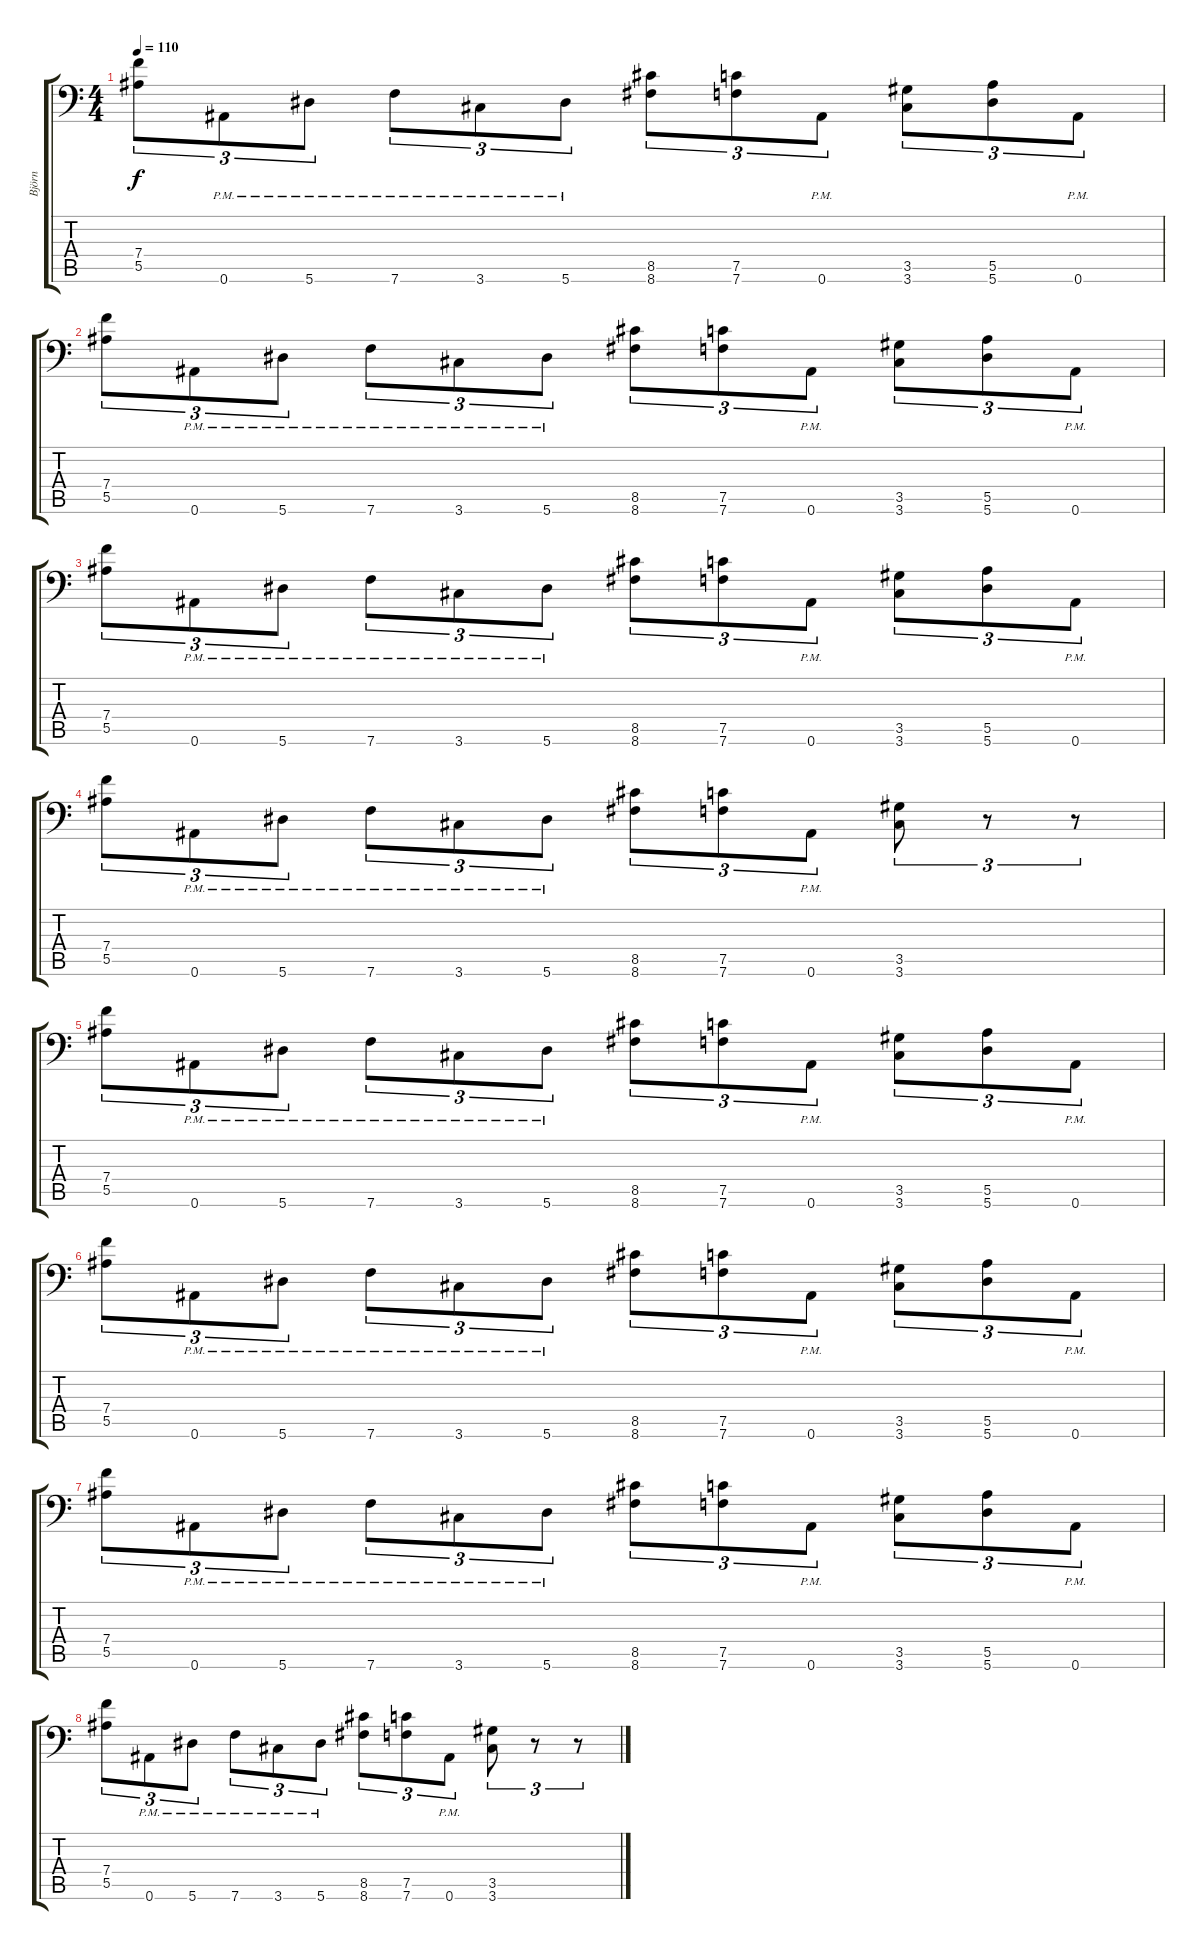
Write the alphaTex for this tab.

\track ("Björn" "Björn") {instrument distortionguitar}
\staff {score tabs}
\tuning (C4 G3 Eb3 Bb2 F2 Bb1) {hide}
\ts (4 4)
\tempo 110
\clef f4
\ks c
(7.4 5.5).8{tu (3 2) dy f instrument distortionguitar} 0.6{pm}.8{tu (3 2)} 5.6{pm}.8{tu (3 2)} 7.6{pm}.8{tu (3 2)} 3.6{pm}.8{tu (3 2)} 5.6{pm}.8{tu (3 2)} (8.5 8.6).8{tu (3 2)} (7.5 7.6).8{tu (3 2)} 0.6{pm}.8{tu (3 2)} (3.5 3.6).8{tu (3 2)} (5.5 5.6).8{tu (3 2)} 0.6{pm}.8{tu (3 2)} |
(7.4 5.5).8{tu (3 2)} 0.6{pm}.8{tu (3 2)} 5.6{pm}.8{tu (3 2)} 7.6{pm}.8{tu (3 2)} 3.6{pm}.8{tu (3 2)} 5.6{pm}.8{tu (3 2)} (8.5 8.6).8{tu (3 2)} (7.5 7.6).8{tu (3 2)} 0.6{pm}.8{tu (3 2)} (3.5 3.6).8{tu (3 2)} (5.5 5.6).8{tu (3 2)} 0.6{pm}.8{tu (3 2)} |
(7.4 5.5).8{tu (3 2)} 0.6{pm}.8{tu (3 2)} 5.6{pm}.8{tu (3 2)} 7.6{pm}.8{tu (3 2)} 3.6{pm}.8{tu (3 2)} 5.6{pm}.8{tu (3 2)} (8.5 8.6).8{tu (3 2)} (7.5 7.6).8{tu (3 2)} 0.6{pm}.8{tu (3 2)} (3.5 3.6).8{tu (3 2)} (5.5 5.6).8{tu (3 2)} 0.6{pm}.8{tu (3 2)} |
(7.4 5.5).8{tu (3 2)} 0.6{pm}.8{tu (3 2)} 5.6{pm}.8{tu (3 2)} 7.6{pm}.8{tu (3 2)} 3.6{pm}.8{tu (3 2)} 5.6{pm}.8{tu (3 2)} (8.5 8.6).8{tu (3 2)} (7.5 7.6).8{tu (3 2)} 0.6{pm}.8{tu (3 2)} (3.5 3.6).8{tu (3 2)} r.8{tu (3 2)} r.8{tu (3 2)} |
(7.4 5.5).8{tu (3 2)} 0.6{pm}.8{tu (3 2)} 5.6{pm}.8{tu (3 2)} 7.6{pm}.8{tu (3 2)} 3.6{pm}.8{tu (3 2)} 5.6{pm}.8{tu (3 2)} (8.5 8.6).8{tu (3 2)} (7.5 7.6).8{tu (3 2)} 0.6{pm}.8{tu (3 2)} (3.5 3.6).8{tu (3 2)} (5.5 5.6).8{tu (3 2)} 0.6{pm}.8{tu (3 2)} |
(7.4 5.5).8{tu (3 2)} 0.6{pm}.8{tu (3 2)} 5.6{pm}.8{tu (3 2)} 7.6{pm}.8{tu (3 2)} 3.6{pm}.8{tu (3 2)} 5.6{pm}.8{tu (3 2)} (8.5 8.6).8{tu (3 2)} (7.5 7.6).8{tu (3 2)} 0.6{pm}.8{tu (3 2)} (3.5 3.6).8{tu (3 2)} (5.5 5.6).8{tu (3 2)} 0.6{pm}.8{tu (3 2)} |
(7.4 5.5).8{tu (3 2)} 0.6{pm}.8{tu (3 2)} 5.6{pm}.8{tu (3 2)} 7.6{pm}.8{tu (3 2)} 3.6{pm}.8{tu (3 2)} 5.6{pm}.8{tu (3 2)} (8.5 8.6).8{tu (3 2)} (7.5 7.6).8{tu (3 2)} 0.6{pm}.8{tu (3 2)} (3.5 3.6).8{tu (3 2)} (5.5 5.6).8{tu (3 2)} 0.6{pm}.8{tu (3 2)} |
(7.4 5.5).8{tu (3 2)} 0.6{pm}.8{tu (3 2)} 5.6{pm}.8{tu (3 2)} 7.6{pm}.8{tu (3 2)} 3.6{pm}.8{tu (3 2)} 5.6{pm}.8{tu (3 2)} (8.5 8.6).8{tu (3 2)} (7.5 7.6).8{tu (3 2)} 0.6{pm}.8{tu (3 2)} (3.5 3.6).8{tu (3 2)} r.8{tu (3 2)} r.8{tu (3 2)}
